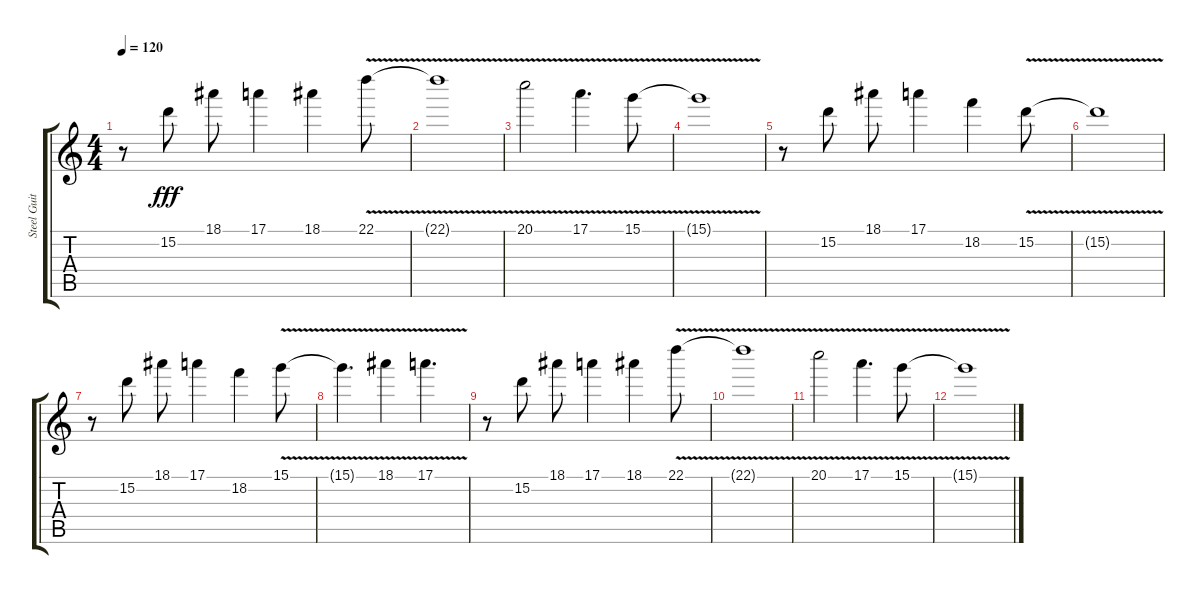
\track ("Steel Guitar" "Steel Guit") {instrument acousticguitarsteel}
\staff {score tabs}
\tuning (E4 B3 G3 D3 A2 E2) {hide}
\ts (4 4)
\tempo 120
\clef g2
\ks c
r.8{dy fff} 15.2.8 18.1.8 17.1.4 18.1.4 22.1{v}.8 |
22.1{v t}.1 |
20.1{v}.2 17.1{v}.4{d} 15.1{v}.8 |
15.1{v t}.1 |
r.8 15.2.8 18.1.8 17.1.4 18.2.4 15.2{v}.8 |
15.2{v t}.1 |
r.8 15.2.8 18.1.8 17.1.4 18.2.4 15.1{v}.8 |
15.1{v t}.4{d} 18.1{v}.4 17.1{v}.4{d} |
r.8 15.2.8 18.1.8 17.1.4 18.1.4 22.1{v}.8 |
22.1{v t}.1 |
20.1{v}.2 17.1{v}.4{d} 15.1{v}.8 |
15.1{v t}.1
